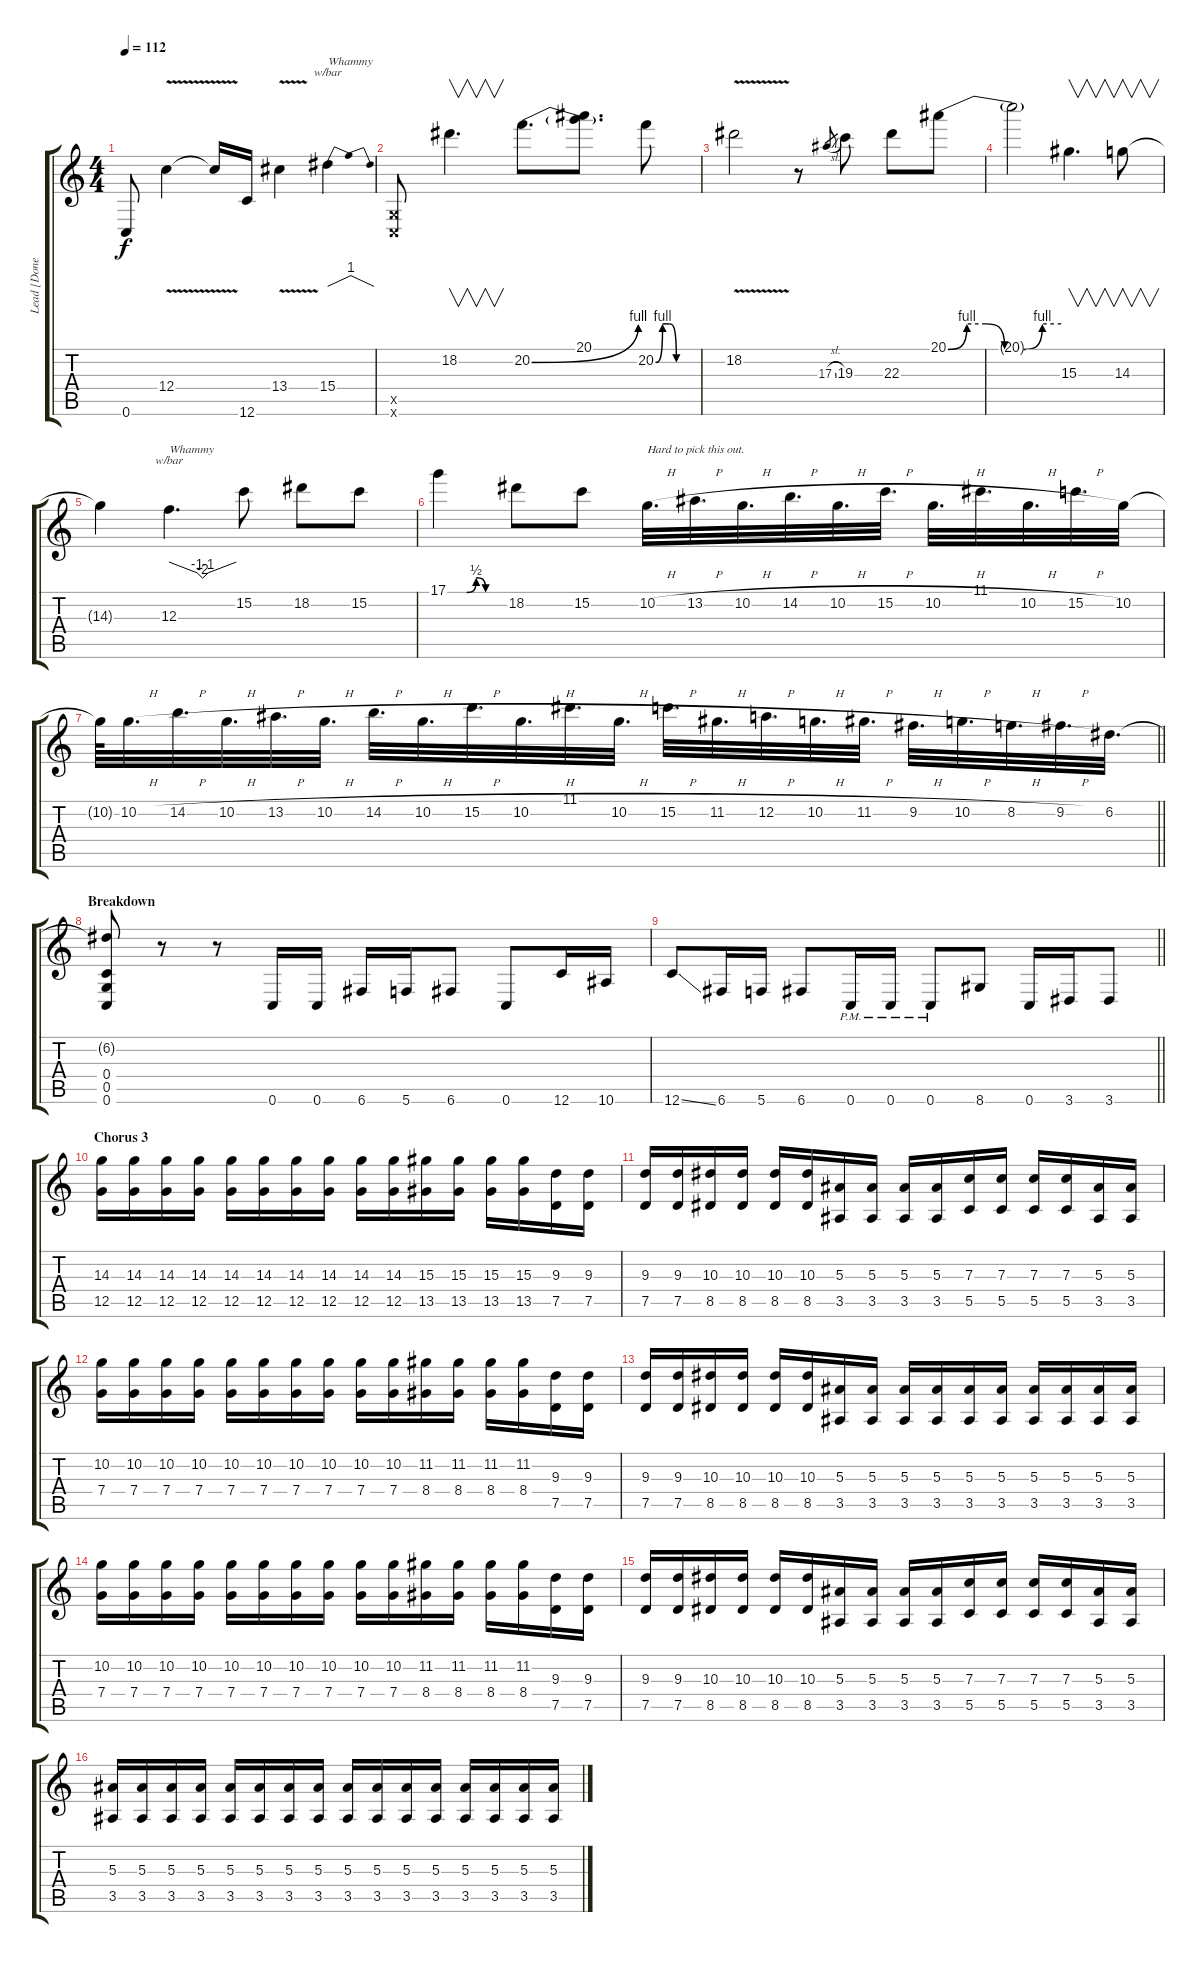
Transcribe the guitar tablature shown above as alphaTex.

\track ("Lead [Donegan]" "Lead [Done") {instrument distortionguitar}
\staff {score tabs}
\tuning (D4 A3 F3 C3 G2 C2) {hide}
\ts (4 4)
\tempo 112
\clef g2
\ks c
0.6.8{dy f} 12.4{v}.4 12.4{t}.16 12.6.16 13.4{v}.4 15.4.4{tbe (dip default 0 0 30 4 44 4 60 0) txt "Whammy"} |
(0.5{x} 0.6{x}).8 18.2.4{v d} 20.2{be (bend 0 0 60 4)}.8{d} (20.1 20.2{t}).8{d} 20.2{be (custom 0 0 10 4 20 4 30 0 60 0)}.8 |
18.2{v}.2 r.8 17.3{sl}.8{gr} 19.3.8 22.3.8 20.1{be (custom 0 0 10 4 20 4 30 0 40 0 50 4 60 4)}.8 |
20.1{t}.2 15.3.4{v d} 14.3.8{v} |
14.3{t}.4 12.3.4{d tbe (custom default 0 0 25 -4 30 -8 35 -4 60 0) txt "Whammy"} 15.2.8 18.2.8 15.2.8 |
17.1{be (custom 0 0 10 0 20 0 30 2 40 0 50 0 60 0)}.4 18.2.8 15.2.8 10.2{h}.32{d txt "Hard to pick this out."} 13.2{h}.32{d} 10.2{h}.32{d} 14.2{h}.32{d} 10.2{h}.32{d} 15.2{h}.32{d} 10.2{h}.32{d} 11.1.32{d} 10.2{h}.32{d} 15.2{h}.32{d} 10.2.32 |
\barLineRight lightlight
10.2{t}.64 10.2{h}.32{d} 14.2{h}.32{d} 10.2{h}.32{d} 13.2{h}.32{d} 10.2{h}.32{d} 14.2{h}.32{d} 10.2{h}.32{d} 15.2{h}.32{d} 10.2{h}.32{d} 11.1.32{d} 10.2{h}.32{d} 15.2{h}.32{d} 11.2{h}.32{d} 12.2{h}.32{d} 10.2{h}.32{d} 11.2{h}.32{d} 9.2{h}.32{d} 10.2{h}.32{d} 8.2{h}.32{d} 9.2{h}.32{d} 6.2.32{d} |
\section ("" "Breakdown")
(6.2{t} 0.4 0.5 0.6).8 r.8 r.8 0.6.16{balance 16} 0.6.16 6.6.16 5.6.16 6.6.8 0.6.8 12.6.16 10.6.16 |
\barLineRight lightlight
12.6{ss}.8 6.6.16 5.6.16 6.6.8 0.6{pm}.16 0.6{pm}.16 0.6{pm}.8 8.6.8 0.6.16 3.6.16 3.6.8 |
\section ("" "Chorus 3")
(14.3 12.5).16 (14.3 12.5).16 (14.3 12.5).16 (14.3 12.5).16 (14.3 12.5).16 (14.3 12.5).16 (14.3 12.5).16 (14.3 12.5).16 (14.3 12.5).16 (14.3 12.5).16 (15.3 13.5).16 (15.3 13.5).16 (15.3 13.5).16 (15.3 13.5).16 (9.3 7.5).16 (9.3 7.5).16 |
(9.3 7.5).16 (9.3 7.5).16 (10.3 8.5).16 (10.3 8.5).16 (10.3 8.5).16 (10.3 8.5).16 (5.3 3.5).16 (5.3 3.5).16 (5.3 3.5).16 (5.3 3.5).16 (7.3 5.5).16 (7.3 5.5).16 (7.3 5.5).16 (7.3 5.5).16 (5.3 3.5).16 (5.3 3.5).16 |
(10.2 7.4).16 (10.2 7.4).16 (10.2 7.4).16 (10.2 7.4).16 (10.2 7.4).16 (10.2 7.4).16 (10.2 7.4).16 (10.2 7.4).16 (10.2 7.4).16 (10.2 7.4).16 (11.2 8.4).16 (11.2 8.4).16 (11.2 8.4).16 (11.2 8.4).16 (9.3 7.5).16 (9.3 7.5).16 |
(9.3 7.5).16 (9.3 7.5).16 (10.3 8.5).16 (10.3 8.5).16 (10.3 8.5).16 (10.3 8.5).16 (5.3 3.5).16 (5.3 3.5).16 (5.3 3.5).16 (5.3 3.5).16 (5.3 3.5).16 (5.3 3.5).16 (5.3 3.5).16 (5.3 3.5).16 (5.3 3.5).16 (5.3 3.5).16 |
(10.2 7.4).16 (10.2 7.4).16 (10.2 7.4).16 (10.2 7.4).16 (10.2 7.4).16 (10.2 7.4).16 (10.2 7.4).16 (10.2 7.4).16 (10.2 7.4).16 (10.2 7.4).16 (11.2 8.4).16 (11.2 8.4).16 (11.2 8.4).16 (11.2 8.4).16 (9.3 7.5).16 (9.3 7.5).16 |
(9.3 7.5).16 (9.3 7.5).16 (10.3 8.5).16 (10.3 8.5).16 (10.3 8.5).16 (10.3 8.5).16 (5.3 3.5).16 (5.3 3.5).16 (5.3 3.5).16 (5.3 3.5).16 (7.3 5.5).16 (7.3 5.5).16 (7.3 5.5).16 (7.3 5.5).16 (5.3 3.5).16 (5.3 3.5).16 |
(5.3 3.5).16 (5.3 3.5).16 (5.3 3.5).16 (5.3 3.5).16 (5.3 3.5).16 (5.3 3.5).16 (5.3 3.5).16 (5.3 3.5).16 (5.3 3.5).16 (5.3 3.5).16 (5.3 3.5).16 (5.3 3.5).16 (5.3 3.5).16 (5.3 3.5).16 (5.3 3.5).16 (5.3 3.5).16
